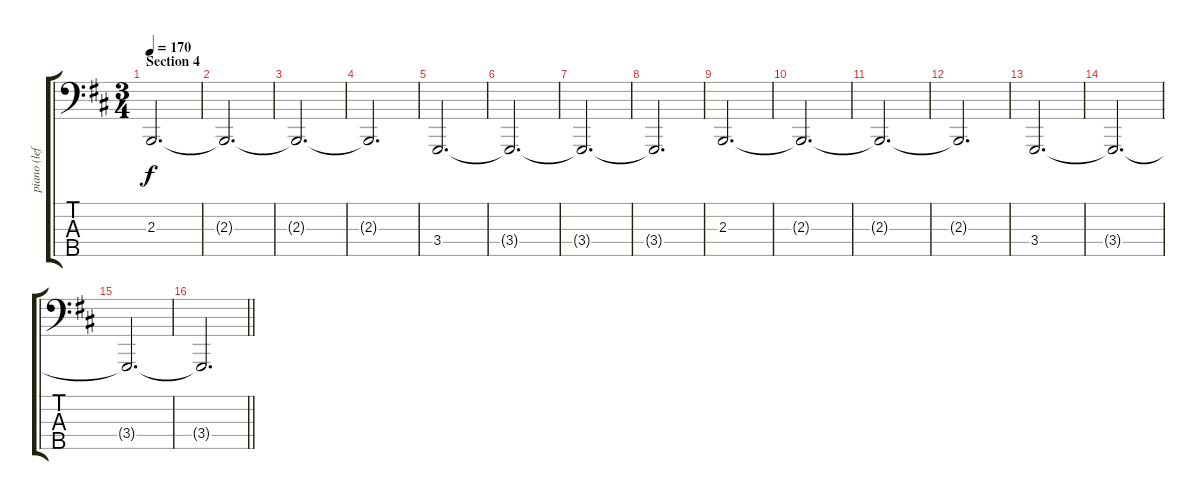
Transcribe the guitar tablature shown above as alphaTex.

\track ("piano (leftt hand)" "piano (lef") {instrument acousticgrandpiano}
\staff {score tabs}
\tuning (G2 D2 A1 E1 B0) {hide}
\ts (3 4)
\section ("" "Section 4")
\tempo 170
\clef f4
\ks bminor
2.3.2{d dy f} |
2.3{t}.2{d} |
2.3{t}.2{d} |
2.3{t}.2{d} |
3.4.2{d} |
3.4{t}.2{d} |
3.4{t}.2{d} |
3.4{t}.2{d} |
2.3.2{d} |
2.3{t}.2{d} |
2.3{t}.2{d} |
2.3{t}.2{d} |
3.4.2{d} |
3.4{t}.2{d} |
3.4{t}.2{d} |
\barLineRight lightlight
3.4{t}.2{d}
